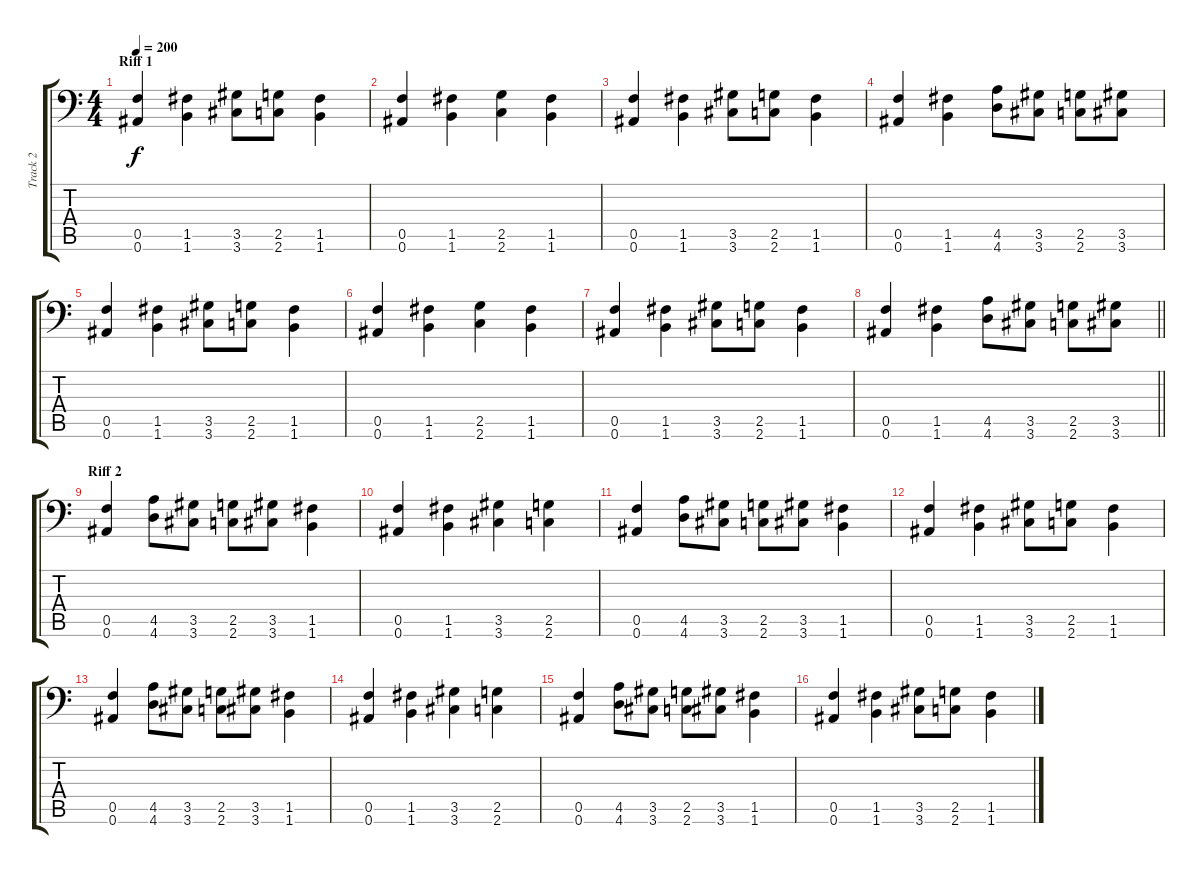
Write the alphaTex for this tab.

\track ("Track 2" "Track 2") {instrument distortionguitar}
\staff {score tabs}
\tuning (C4 G3 Eb3 Bb2 F2 Bb1) {hide}
\ts (4 4)
\section ("" "Riff 1")
\tempo 200
\clef f4
\ks c
(0.5 0.6).4{dy f} (1.5 1.6).4 (3.5 3.6).8 (2.5 2.6).8 (1.5 1.6).4 |
(0.5 0.6).4 (1.5 1.6).4 (2.5 2.6).4 (1.5 1.6).4 |
(0.5 0.6).4 (1.5 1.6).4 (3.5 3.6).8 (2.5 2.6).8 (1.5 1.6).4 |
(0.5 0.6).4 (1.5 1.6).4 (4.5 4.6).8 (3.5 3.6).8 (2.5 2.6).8 (3.5 3.6).8 |
(0.5 0.6).4 (1.5 1.6).4 (3.5 3.6).8 (2.5 2.6).8 (1.5 1.6).4 |
(0.5 0.6).4 (1.5 1.6).4 (2.5 2.6).4 (1.5 1.6).4 |
(0.5 0.6).4 (1.5 1.6).4 (3.5 3.6).8 (2.5 2.6).8 (1.5 1.6).4 |
\barLineRight lightlight
(0.5 0.6).4 (1.5 1.6).4 (4.5 4.6).8 (3.5 3.6).8 (2.5 2.6).8 (3.5 3.6).8 |
\section ("" "Riff 2")
(0.5 0.6).4 (4.5 4.6).8 (3.5 3.6).8 (2.5 2.6).8 (3.5 3.6).8 (1.5 1.6).4 |
(0.5 0.6).4 (1.5 1.6).4 (3.5 3.6).4 (2.5 2.6).4 |
(0.5 0.6).4 (4.5 4.6).8 (3.5 3.6).8 (2.5 2.6).8 (3.5 3.6).8 (1.5 1.6).4 |
(0.5 0.6).4 (1.5 1.6).4 (3.5 3.6).8 (2.5 2.6).8 (1.5 1.6).4 |
(0.5 0.6).4 (4.5 4.6).8 (3.5 3.6).8 (2.5 2.6).8 (3.5 3.6).8 (1.5 1.6).4 |
(0.5 0.6).4 (1.5 1.6).4 (3.5 3.6).4 (2.5 2.6).4 |
(0.5 0.6).4 (4.5 4.6).8 (3.5 3.6).8 (2.5 2.6).8 (3.5 3.6).8 (1.5 1.6).4 |
(0.5 0.6).4 (1.5 1.6).4 (3.5 3.6).8 (2.5 2.6).8 (1.5 1.6).4
